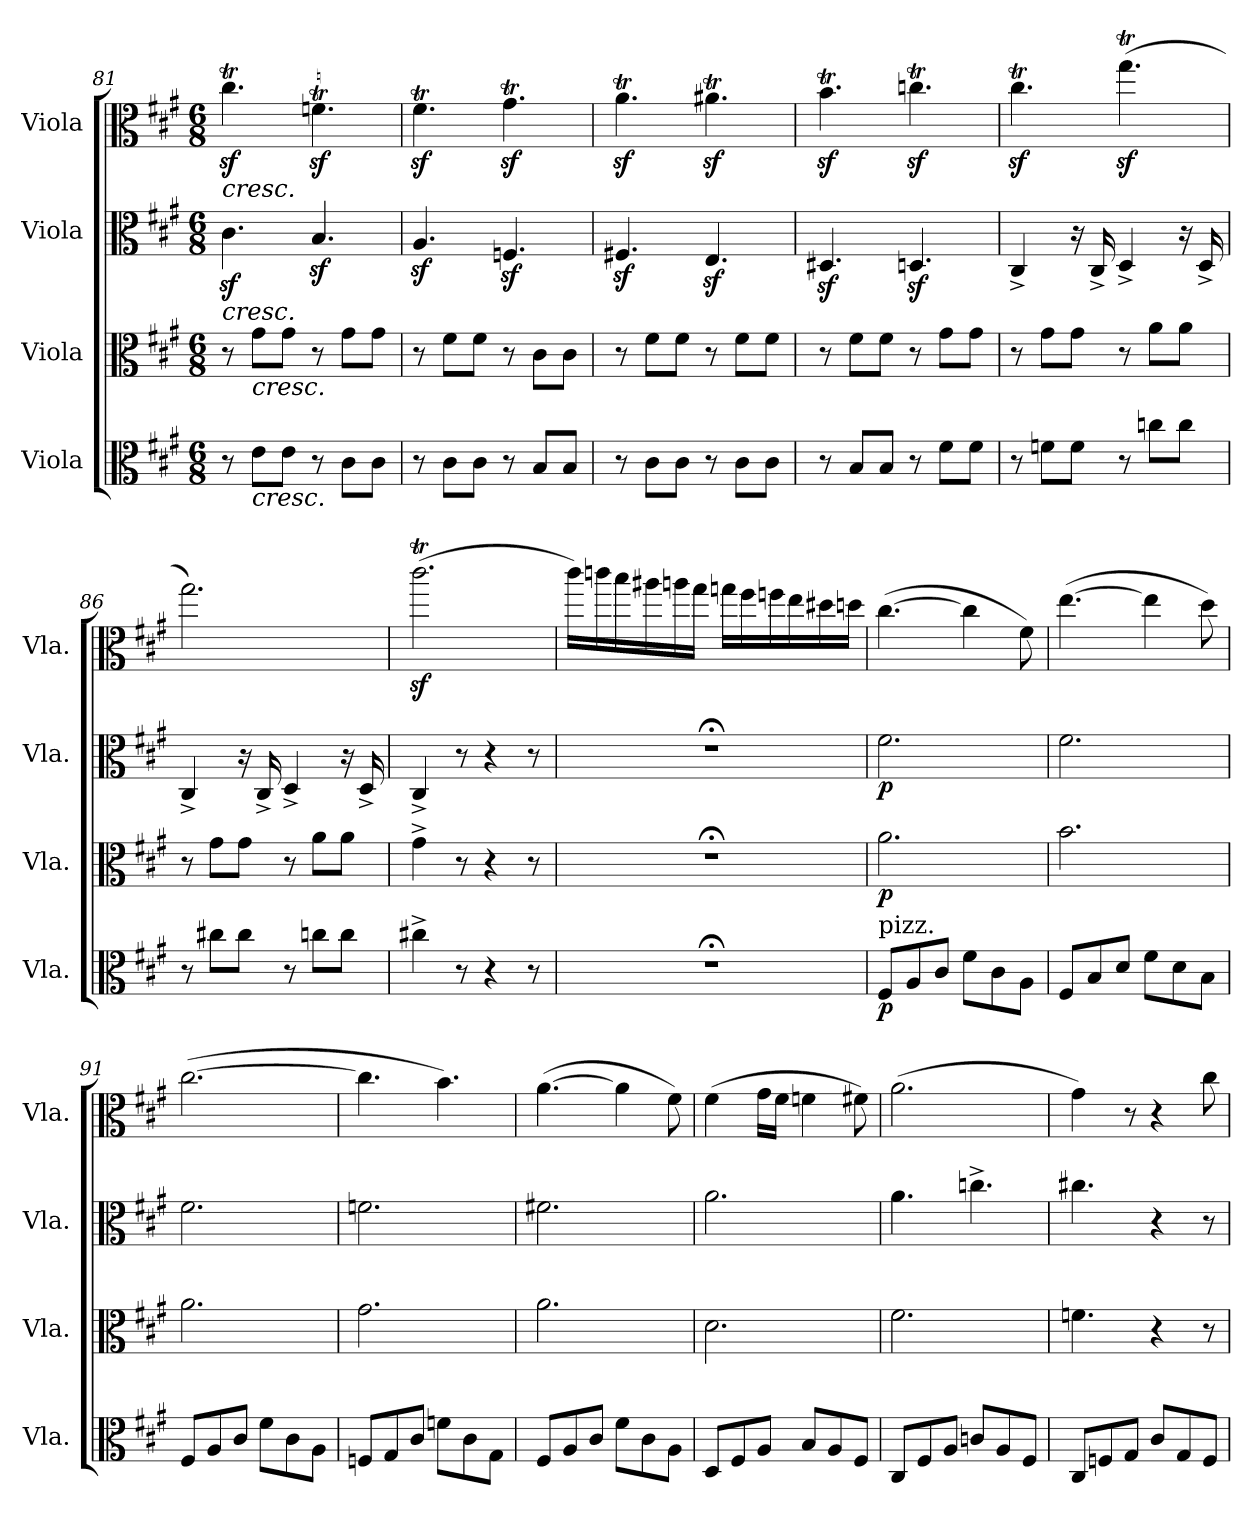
**kern	**dynam	**kern	**dynam	**kern	**dynam	**kern
*part4	*part4	*part3	*part3	*part2	*part2	*part1
*staff4	*staff4	*staff3	*staff3	*staff2	*staff2	*staff1
*I"Viola	*	*I"Viola	*	*I"Viola	*	*I"Viola
*I'Vla.	*	*I'Vla.	*	*I'Vla.	*	*I'Vla.
*clefC3	*	*clefC3	*	*clefC3	*	*clefC3
*k[f#c#g#]	*	*k[f#c#g#]	*	*k[f#c#g#]	*	*k[f#c#g#]
*M6/8	*	*M6/8	*	*M6/8	*	*M6/8
=81	=81	=81	=81	=81	=81	=81
!	!	!	!	!	!	!LO:TX:b:i:t=cresc.
!	!	!	!	!LO:TX:b:i:t=cresc.	!	!
8r	.	8r	.	4.c#z<\	.	4.cc#z<t\
!	!	!LO:TX:b:i:t=cresc.	!	!	!	!
!LO:TX:b:i:t=cresc.	!	!	!	!	!	!
8e\L	.	8g#\L	.	.	.	.
8e\J	.	8g#\J	.	.	.	.
8r	.	8r	.	4.Bz</	.	4.fnz<T\
8c#\L	.	8g#\L	.	.	.	.
8c#\J	.	8g#\J	.	.	.	.
=82	=82	=82	=82	=82	=82	=82
8r	.	8r	.	4.Az</	.	4.f#z<T\
8c#\L	.	8f#\L	.	.	.	.
8c#\J	.	8f#\J	.	.	.	.
8r	.	8r	.	4.Fnz</	.	4.g#z<t\
8B/L	.	8c#\L	.	.	.	.
8B/J	.	8c#\J	.	.	.	.
=83	=83	=83	=83	=83	=83	=83
8r	.	8r	.	4.F#Xz</	.	4.az<T\
8c#\L	.	8f#\L	.	.	.	.
8c#\J	.	8f#\J	.	.	.	.
8r	.	8r	.	4.Ez</	.	4.a#Xz<t\
8c#\L	.	8f#\L	.	.	.	.
8c#\J	.	8f#\J	.	.	.	.
=84	=84	=84	=84	=84	=84	=84
8r	.	8r	.	4.D#Xz</	.	4.bz<T\
8B/L	.	8f#\L	.	.	.	.
8B/J	.	8f#\J	.	.	.	.
8r	.	8r	.	4.Dnz</	.	4.ccnz<T\
8f#\L	.	8g#\L	.	.	.	.
8f#\J	.	8g#\J	.	.	.	.
!!LO:LB:g=z
=85	=85	=85	=85	=85	=85	=85
8r	.	8r	.	4C#^/	.	4.cc#z<t\
8fn\L	.	8g#\L	.	.	.	.
8f\J	.	8g#\J	.	16r	.	.
.	.	.	.	16C#^/	.	.
8r	.	8r	.	4D^/	.	(4.gg#z<t\
8ccn\L	.	8a\L	.	.	.	.
8cc\J	.	8a\J	.	16r	.	.
.	.	.	.	16D^/	.	.
=86	=86	=86	=86	=86	=86	=86
8r	.	8r	.	4C#^/	.	2.gg#\)
8cc#X\L	.	8g#\L	.	.	.	.
8cc#\J	.	8g#\J	.	16r	.	.
.	.	.	.	16C#^/	.	.
8r	.	8r	.	4D^/	.	.
8ccn\L	.	8a\L	.	.	.	.
8cc\J	.	8a\J	.	16r	.	.
.	.	.	.	16D^/	.	.
=87	=87	=87	=87	=87	=87	=87
4cc#X^\	.	4g#^\	.	4C#^/	.	(2.ccc#z<t\
8r	.	8r	.	8r	.	.
4r	.	4r	.	4r	.	.
8r	.	8r	.	8r	.	.
=88	=88	=88	=88	=88	=88	=88
2.r;<	.	2.r;<	.	2.r;<	.	16ccc#\LL)
.	.	.	.	.	.	16cccn\
.	.	.	.	.	.	16bb\
.	.	.	.	.	.	16aa#X\
.	.	.	.	.	.	16aan\
.	.	.	.	.	.	16gg#\JJ
.	.	.	.	.	.	16ggn\LL
.	.	.	.	.	.	16ff#\
.	.	.	.	.	.	16ffn\
.	.	.	.	.	.	16ee\
.	.	.	.	.	.	16dd#X\
.	.	.	.	.	.	16ddn\JJ
!!LO:PB:g=z
=89	=89	=89	=89	=89	=89	=89
!LO:TX:a:t=pizz.	!	!	!	!	!	!
!	!LO:DY:b	!	!LO:DY:b	!	!LO:DY:b	!
8F#/L	p	2.a\	p	2.f#\	p	([4.cc#\
8A/	.	.	.	.	.	.
8c#/J	.	.	.	.	.	.
8f#\L	.	.	.	.	.	4cc#\]
8c#\	.	.	.	.	.	.
8A\J	.	.	.	.	.	8f#\)
=90	=90	=90	=90	=90	=90	=90
8F#/L	.	2.b\	.	2.f#\	.	([4.ee\
8B/	.	.	.	.	.	.
8d/J	.	.	.	.	.	.
8f#\L	.	.	.	.	.	4ee\]
8d\	.	.	.	.	.	.
8B\J	.	.	.	.	.	8dd\)
=91	=91	=91	=91	=91	=91	=91
8F#/L	.	2.a\	.	2.f#\	.	([2.cc#\
8A/	.	.	.	.	.	.
8c#/J	.	.	.	.	.	.
8f#\L	.	.	.	.	.	.
8c#\	.	.	.	.	.	.
8A\J	.	.	.	.	.	.
=92	=92	=92	=92	=92	=92	=92
8Fn/L	.	2.g#\	.	2.fn\	.	4.cc#\]
8G#/	.	.	.	.	.	.
8c#/J	.	.	.	.	.	.
8fn\L	.	.	.	.	.	4.b\)
8c#\	.	.	.	.	.	.
8G#\J	.	.	.	.	.	.
=93	=93	=93	=93	=93	=93	=93
8F#/L	.	2.a\	.	2.f#X\	.	([4.a\
8A/	.	.	.	.	.	.
8c#/J	.	.	.	.	.	.
8f#\L	.	.	.	.	.	4a\]
8c#\	.	.	.	.	.	.
8A\J	.	.	.	.	.	8f#\)
=94	=94	=94	=94	=94	=94	=94
8D/L	.	2.d\	.	2.a\	.	(4f#\
8F#/	.	.	.	.	.	.
8A/J	.	.	.	.	.	16g#\LL
.	.	.	.	.	.	16f#\JJ
8B/L	.	.	.	.	.	4fn\
8A/	.	.	.	.	.	.
8F#/J	.	.	.	.	.	8f#X\)
!!LO:LB:g=z
=95	=95	=95	=95	=95	=95	=95
8C#/L	.	2.f#\	.	4.a\	.	(2.a\
8F#/	.	.	.	.	.	.
8A/J	.	.	.	.	.	.
8cn/L	.	.	.	4.ccn^\	.	.
8A/	.	.	.	.	.	.
8F#/J	.	.	.	.	.	.
=96	=96	=96	=96	=96	=96	=96
8C#/L	.	4.fn\	.	4.cc#X\	.	4g#\)
8Fn/	.	.	.	.	.	.
8G#/J	.	.	.	.	.	8r
8c#/L	.	4r	.	4r	.	4r
8G#/	.	.	.	.	.	.
8F/J	.	8r	.	8r	.	8cc#\
=	=	=	=	=	=	=
*-	*-	*-	*-	*-	*-	*-
